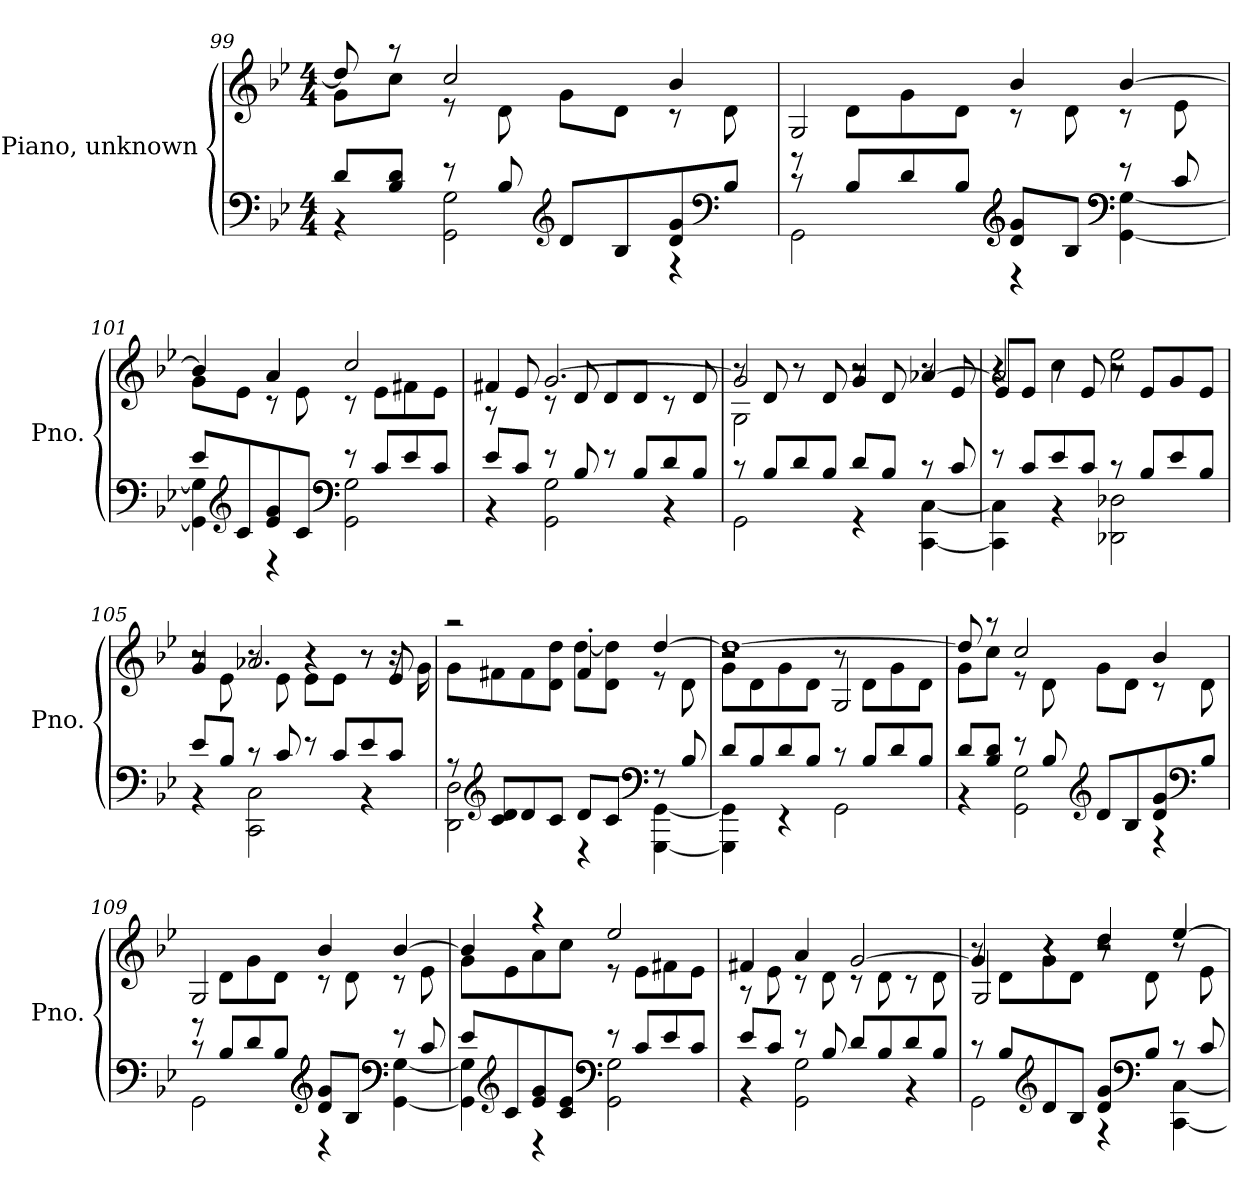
**kern	**kern
*part1	*part1
*staff2	*staff1
*I"Piano, unknown	*
*I'Pno.	*
*clefF4	*clefG2
*k[b-e-]	*k[b-e-]
*M4/4	*M4/4
=99	=99
*^	*^
8d/L	4r	8dd/]	8g\L
8B-/ 8d/J	.	8r	8cc\J
8r	2GG\ 2G\	2cc/	8r
8B-/	.	.	8d\
*clefG2	*	*	*
8d/L	.	.	8g\L
8B-/	.	.	8d\J
8d/ 8g/	4r	4b-/	8r
*clefF4	*	*	*
8B-/J	.	.	8d\
=100	=100	=100	=100
8r	2GG\	2G/	8r
8B-/L	.	.	8d\L
8d/	.	.	8g\
8B-/J	.	.	8d\J
*clefG2	*	*	*
8d/ 8g/L	4r	4b-/	8r
8B-/J	.	.	8d\
*clefF4	*	*	*
8r	[4GG\ [4G\	[4b-/	8r
8c/	.	.	8e-\
!!LO:LB:g=z	!!
=101	=101	=101	=101
8e-/L	4GG\] 4G\]	4b-/]	8g\L
*clefG2	*	*	*
8c/	.	.	8e-\J
8e-/ 8g/	4r	4a/	8r
8c/J	.	.	8e-\
*clefF4	*	*	*
8r	2GG\ 2G\	2cc/	8r
8c/L	.	.	8e-\L
8e-/	.	.	8f#X\
8c/J	.	.	8e-\J
=102	=102	=102	=102
8e-/L	4r	4f#X/	8r
8c/J	.	.	8e-/
8r	2GG\ 2G\	[2.g/	8r
8B-/	.	.	8d/
8r	.	.	8d/L
8B-/L	.	.	8d/J
8d/	4r	.	8r
8B-/J	.	.	8d/
=103	=103	=103	=103
*	*	*	*^
8r	2GG\	2g/]	2G\	8r
8B-/L	.	.	.	8d/
8d/	.	.	.	8r
8B-/J	.	.	.	8d/
8d/L	4r	4g/	2r	8r
8B-/J	.	.	.	8d/
8r	[4CC\ [4C\	[4a-X/	.	8r
8c/	.	.	.	8e-/
!!LO:LB:g=z	!!	!!
=104	=104	=104	=104	=104
8r	4CC\] 4C\]	2a-/]	4r	8e-/L
8c/L	.	.	.	8e-/J
8e-/	4r	.	4cc\	8r
8c/J	.	.	.	8e-/
8r	2DD-X\ 2D-X\	2r	2ee-\	8r
8B-/L	.	.	.	8e-/L
8e-/	.	.	.	8g/
8B-/J	.	.	.	8e-/J
=105	=105	=105	=105	=105
8e-/L	4r	4g/	8r	2r
8B-/J	.	.	8e-\	.
8r	2CC\ 2C\	2.a-X/	8r	.
8c/	.	.	8e-\	.
8r	.	.	8e-\L	4r
8c/L	.	.	8e-\J	.
8e-/	4r	.	8r	8r
8c/J	.	.	16r	8e-/
.	.	.	16g\	.
*	*	*	*v	*v
=106	=106	=106	=106
8r	2DD\ 2D\	2r	8g\L
*clefG2	*	*	*
8c/ 8d/L	.	.	8f#X\
8d/	.	.	8f#\
8c/J	.	.	8d\ 8dd\J
8d/L	4r	4f#'/	[8dd\L
8c/J	.	.	8d\ 8dd\]J
*clefF4	*	*	*
8r	[4GGG\ [4GG\	[4dd/	8r
8B-/	.	.	8d\
!!LO:LB:g=z
=107	=107	=107	=107
*	*	*	*^
8d/L	4GGG\] 4GG\]	1dd_	8g\L	2r
8B-/	.	.	8d\	.
8d/	4r	.	8g\	.
8B-/J	.	.	8d\J	.
8r	2GG\	.	8r	2G/
8B-/L	.	.	8d\L	.
8d/	.	.	8g\	.
8B-/J	.	.	8d\J	.
*	*	*	*v	*v
=108	=108	=108	=108
8d/L	4r	8dd/]	8g\L
8B-/ 8d/J	.	8r	8cc\J
8r	2GG\ 2G\	2cc/	8r
8B-/	.	.	8d\
*clefG2	*	*	*
8d/L	.	.	8g\L
8B-/	.	.	8d\J
8d/ 8g/	4r	4b-/	8r
*clefF4	*	*	*
8B-/J	.	.	8d\
=109	=109	=109	=109
8r	2GG\	2G/	8r
8B-/L	.	.	8d\L
8d/	.	.	8g\
8B-/J	.	.	8d\J
*clefG2	*	*	*
8d/ 8g/L	4r	4b-/	8r
8B-/J	.	.	8d\
*clefF4	*	*	*
8r	[4GG\ [4G\	[4b-/	8r
8c/	.	.	8e-\
!!LO:LB:g=z	!!
=110	=110	=110	=110
8e-/L	4GG\] 4G\]	4b-/]	8g\L
*clefG2	*	*	*
8c/	.	.	8e-\
8e-/ 8g/	4r	4r	8a\
8c/ 8e-/J	.	.	8cc\J
*clefF4	*	*	*
8r	2GG\ 2G\	2ee-/	8r
8c/L	.	.	8e-\L
8e-/	.	.	8f#X\
8c/J	.	.	8e-\J
=111	=111	=111	=111
8e-/L	4r	4f#X/	8r
8c/J	.	.	8e-\
8r	2GG\ 2G\	4a/	8r
8B-/	.	.	8d\
8d/L	.	[2g/	8r
8B-/	.	.	8d\
8d/	4r	.	8r
8B-/J	.	.	8d\
=112	=112	=112	=112
*	*	*	*^
8r	2GG\	4g/]	8r	2G/
8B-/L	.	.	8d\L	.
*clefG2	*	*	*	*
8d/	.	4r	8g\	.
8B-/J	.	.	8d\J	.
8d/ 8g/L	4r	4dd/	8r	2r
*clefF4	*	*	*	*
8B-/J	.	.	8d\	.
8r	[4CC\ [4C\	[4ee-/	8r	.
8c/	.	.	8e-\	.
*v	*v	*	*	*
*	*v	*v	*v
=	=
*-	*-
